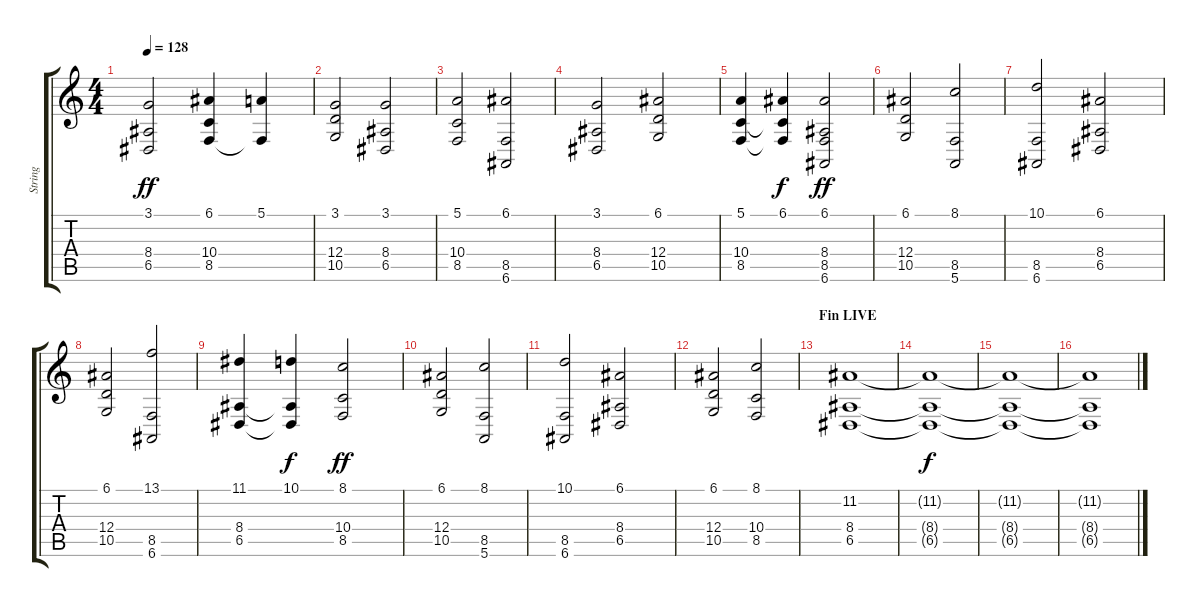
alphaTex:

\track ("String" "String") {instrument stringensemble1}
\staff {score tabs}
\tuning (E4 B3 G3 D3 A2 E2) {hide}
\ts (4 4)
\tempo 128
\clef g2
\ks c
(3.1 8.4 6.5).2{dy ff} (6.1 10.4 8.5).4 (5.1 8.5{t}).4 |
(3.1 12.4 10.5).2 (3.1 8.4 6.5).2 |
(5.1 10.4 8.5).2 (6.1 8.5 6.6).2 |
(3.1 8.4 6.5).2 (6.1 12.4 10.5).2 |
(5.1 10.4 8.5).4 (6.1 10.4{t} 8.5{t}).4{dy f} (6.1 8.4 8.5 6.6).2{dy ff} |
(6.1 12.4 10.5).2 (8.1 8.5 5.6).2 |
(10.1 8.5 6.6).2 (6.1 8.4 6.5).2 |
(6.1 12.4 10.5).2 (13.1 8.5 6.6).2 |
(11.1 8.4 6.5).4 (10.1 8.4{t} 6.5{t}).4{dy f} (8.1 10.4 8.5).2{dy ff} |
(6.1 12.4 10.5).2 (8.1 8.5 5.6).2 |
(10.1 8.5 6.6).2 (6.1 8.4 6.5).2 |
(6.1 12.4 10.5).2 (8.1 10.4 8.5).2 |
\section ("" "Fin LIVE")
(11.2 8.4 6.5).1 |
(11.2{t} 8.4{t} 6.5{t}).1{dy f} |
(11.2{t} 8.4{t} 6.5{t}).1 |
(11.2{t} 8.4{t} 6.5{t}).1
